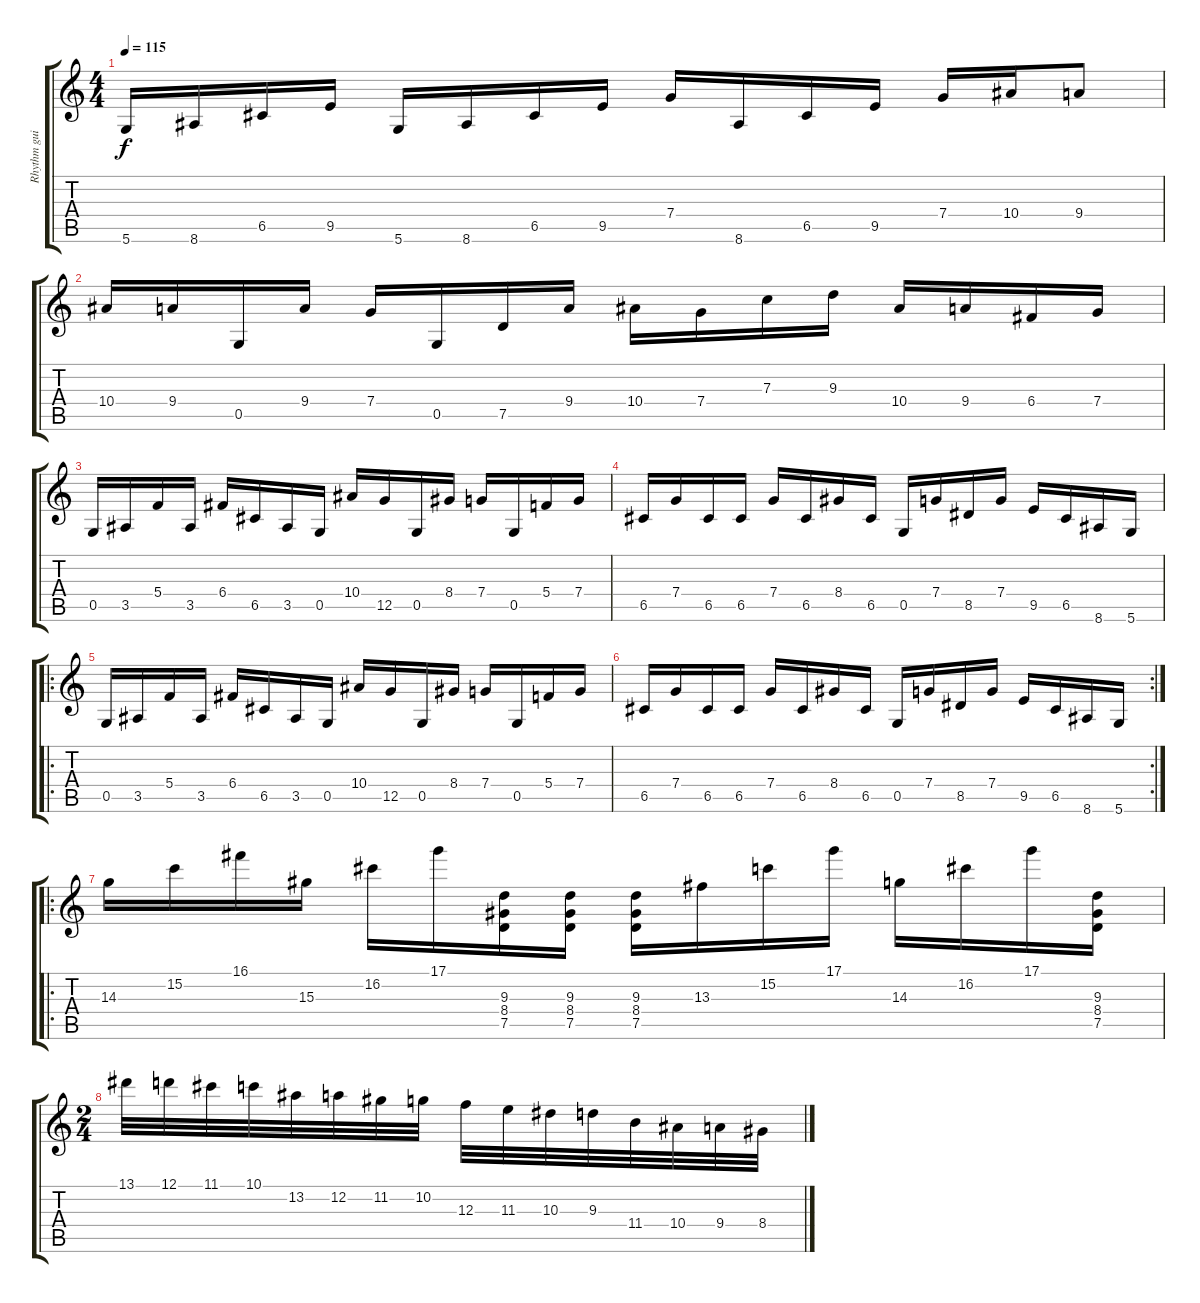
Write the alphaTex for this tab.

\track ("Rhythm guitar" "Rhythm gui") {instrument distortionguitar}
\staff {score tabs}
\tuning (D4 A3 F3 C3 G2 D2) {hide}
\ts (4 4)
\tempo 115
\clef g2
\ks c
5.6.16{dy f} 8.6.16 6.5.16 9.5.16 5.6.16 8.6.16 6.5.16 9.5.16 7.4.16 8.6.16 6.5.16 9.5.16 7.4.16 10.4.16 9.4.8 |
10.4.16 9.4.16 0.5.16 9.4.16 7.4.16 0.5.16 7.5.16 9.4.16 10.4.16 7.4.16 7.3.16 9.3.16 10.4.16 9.4.16 6.4.16 7.4.16 |
0.5.16 3.5.16 5.4.16 3.5.16 6.4.16 6.5.16 3.5.16 0.5.16 10.4.16 12.5.16 0.5.16 8.4.16 7.4.16 0.5.16 5.4.16 7.4.16 |
6.5.16 7.4.16 6.5.16 6.5.16 7.4.16 6.5.16 8.4.16 6.5.16 0.5.16 7.4.16 8.5.16 7.4.16 9.5.16 6.5.16 8.6.16 5.6.16 |
\ro
0.5.16 3.5.16 5.4.16 3.5.16 6.4.16 6.5.16 3.5.16 0.5.16 10.4.16 12.5.16 0.5.16 8.4.16 7.4.16 0.5.16 5.4.16 7.4.16 |
\rc 2
6.5.16 7.4.16 6.5.16 6.5.16 7.4.16 6.5.16 8.4.16 6.5.16 0.5.16 7.4.16 8.5.16 7.4.16 9.5.16 6.5.16 8.6.16 5.6.16 |
\ro
14.3.16 15.2.16 16.1.16 15.3.16 16.2.16 17.1.16 (9.3 8.4 7.5).16 (9.3 8.4 7.5).16 (9.3 8.4 7.5).16 13.3.16 15.2.16 17.1.16 14.3.16 16.2.16 17.1.16 (9.3 8.4 7.5).16 |
\ts (2 4)
13.1.32 12.1.32 11.1.32 10.1.32 13.2.32 12.2.32 11.2.32 10.2.32 12.3.32 11.3.32 10.3.32 9.3.32 11.4.32 10.4.32 9.4.32 8.4.32
